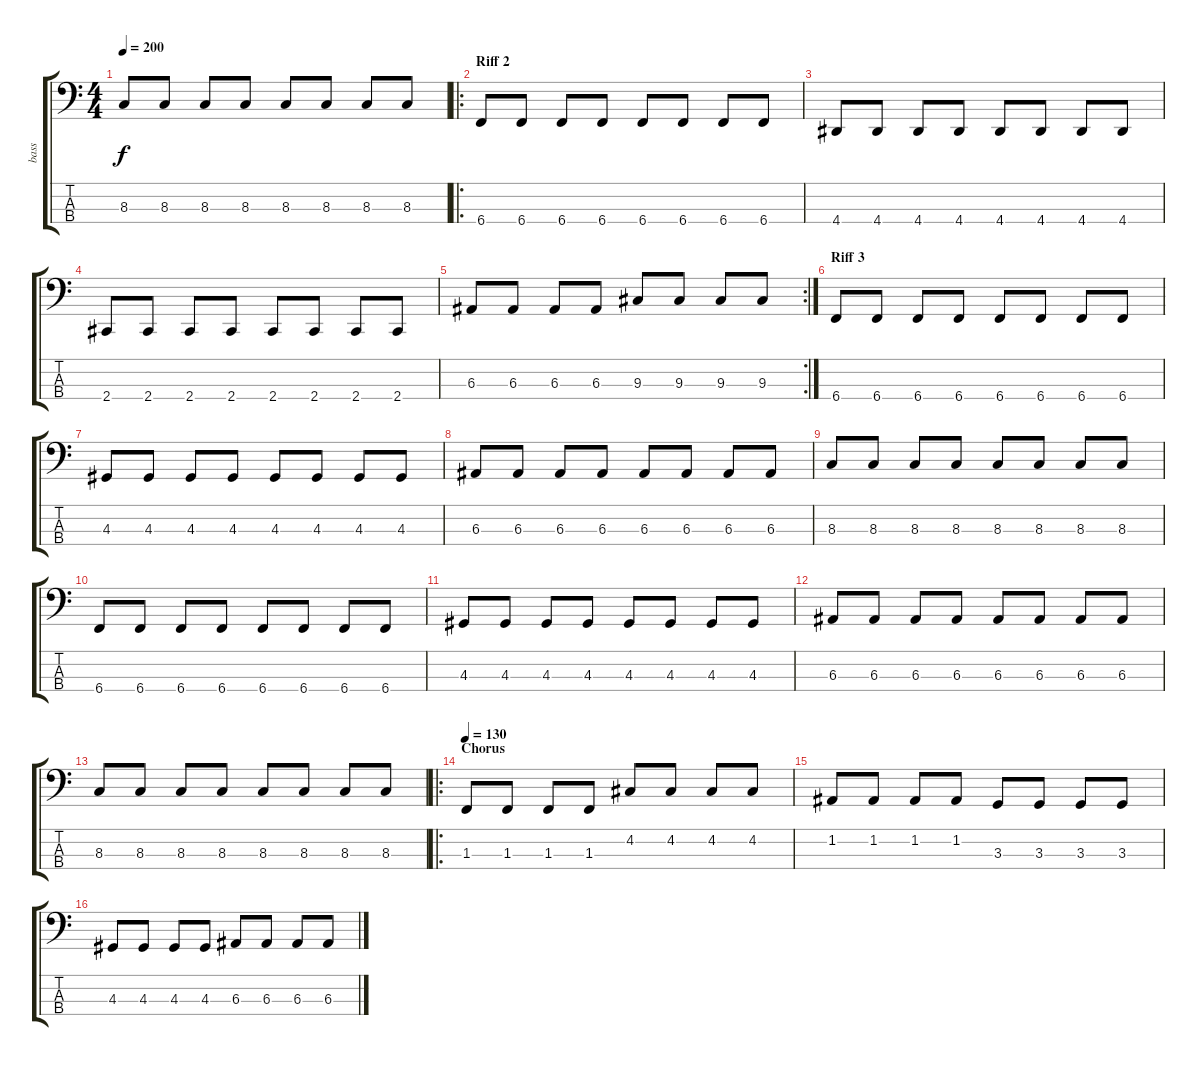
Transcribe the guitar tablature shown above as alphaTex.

\track ("bass" "bass") {instrument electricbassfinger}
\staff {score tabs}
\tuning (D2 A1 E1 B0) {hide}
\ts (4 4)
\tempo 200
\clef f4
\ks c
8.3.8{dy f} 8.3.8 8.3.8 8.3.8 8.3.8 8.3.8 8.3.8 8.3.8 |
\ro
\section ("" "Riff 2")
6.4.8 6.4.8 6.4.8 6.4.8 6.4.8 6.4.8 6.4.8 6.4.8 |
4.4.8 4.4.8 4.4.8 4.4.8 4.4.8 4.4.8 4.4.8 4.4.8 |
2.4.8 2.4.8 2.4.8 2.4.8 2.4.8 2.4.8 2.4.8 2.4.8 |
\rc 2
6.3.8 6.3.8 6.3.8 6.3.8 9.3.8 9.3.8 9.3.8 9.3.8 |
\section ("" "Riff 3")
6.4.8 6.4.8 6.4.8 6.4.8 6.4.8 6.4.8 6.4.8 6.4.8 |
4.3.8 4.3.8 4.3.8 4.3.8 4.3.8 4.3.8 4.3.8 4.3.8 |
6.3.8 6.3.8 6.3.8 6.3.8 6.3.8 6.3.8 6.3.8 6.3.8 |
8.3.8 8.3.8 8.3.8 8.3.8 8.3.8 8.3.8 8.3.8 8.3.8 |
6.4.8 6.4.8 6.4.8 6.4.8 6.4.8 6.4.8 6.4.8 6.4.8 |
4.3.8 4.3.8 4.3.8 4.3.8 4.3.8 4.3.8 4.3.8 4.3.8 |
6.3.8 6.3.8 6.3.8 6.3.8 6.3.8 6.3.8 6.3.8 6.3.8 |
8.3.8 8.3.8 8.3.8 8.3.8 8.3.8 8.3.8 8.3.8 8.3.8 |
\ro
\section ("" "Chorus")
\tempo 130
1.3.8 1.3.8 1.3.8 1.3.8 4.2.8 4.2.8 4.2.8 4.2.8 |
1.2.8 1.2.8 1.2.8 1.2.8 3.3.8 3.3.8 3.3.8 3.3.8 |
4.3.8 4.3.8 4.3.8 4.3.8 6.3.8 6.3.8 6.3.8 6.3.8
